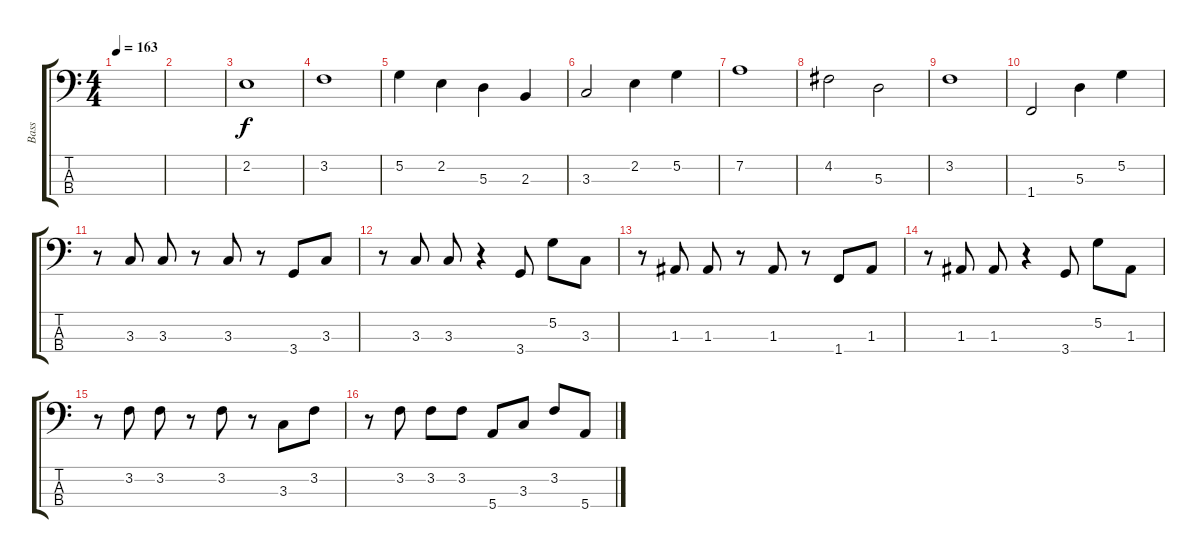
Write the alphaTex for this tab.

\track ("Bass" "Bass") {instrument electricbassfinger}
\staff {score tabs}
\tuning (G2 D2 A1 E1) {hide}
\ts (4 4)
\tempo 163
\clef f4
\ks c
|
|
2.2.1 |
3.2.1 |
5.2.4 2.2.4 5.3.4 2.3.4 |
3.3.2 2.2.4 5.2.4 |
7.2.1 |
4.2.2 5.3.2 |
3.2.1 |
1.4.2 5.3.4 5.2.4 |
r.8 3.3.8 3.3.8 r.8 3.3.8 r.8 3.4.8 3.3.8 |
r.8 3.3.8 3.3.8 r.4 3.4.8 5.2.8 3.3.8 |
r.8 1.3.8 1.3.8 r.8 1.3.8 r.8 1.4.8 1.3.8 |
r.8 1.3.8 1.3.8 r.4 3.4.8 5.2.8 1.3.8 |
r.8 3.2.8 3.2.8 r.8 3.2.8 r.8 3.3.8 3.2.8 |
r.8 3.2.8 3.2.8 3.2.8 5.4.8 3.3.8 3.2.8 5.4.8
